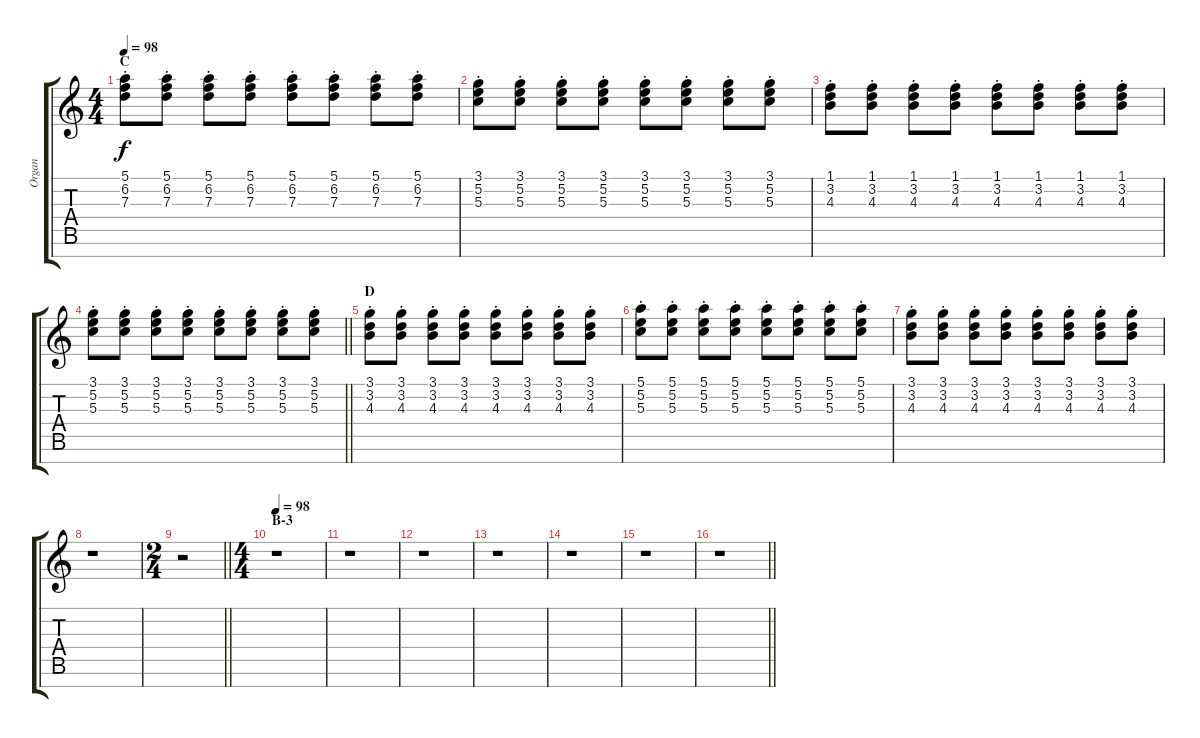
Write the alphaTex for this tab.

\track ("Organ" "Organ") {instrument percussiveorgan}
\staff {score tabs}
\tuning (E5 B4 G4 D4 A3 E3 B2) {hide}
\ts (4 4)
\section ("" "C")
\tempo 98
\clef g2
\ks c
(5.1{st} 6.2{st} 7.3{st}).8{dy f} (5.1{st} 6.2{st} 7.3{st}).8 (5.1{st} 6.2{st} 7.3{st}).8 (5.1{st} 6.2{st} 7.3{st}).8 (5.1{st} 6.2{st} 7.3{st}).8 (5.1{st} 6.2{st} 7.3{st}).8 (5.1{st} 6.2{st} 7.3{st}).8 (5.1{st} 6.2{st} 7.3{st}).8 |
(3.1{st} 5.2{st} 5.3{st}).8 (3.1{st} 5.2{st} 5.3{st}).8 (3.1{st} 5.2{st} 5.3{st}).8 (3.1{st} 5.2{st} 5.3{st}).8 (3.1{st} 5.2{st} 5.3{st}).8 (3.1{st} 5.2{st} 5.3{st}).8 (3.1{st} 5.2{st} 5.3{st}).8 (3.1{st} 5.2{st} 5.3{st}).8 |
(1.1{st} 3.2{st} 4.3{st}).8 (1.1{st} 3.2{st} 4.3{st}).8 (1.1{st} 3.2{st} 4.3{st}).8 (1.1{st} 3.2{st} 4.3{st}).8 (1.1{st} 3.2{st} 4.3{st}).8 (1.1{st} 3.2{st} 4.3{st}).8 (1.1{st} 3.2{st} 4.3{st}).8 (1.1{st} 3.2{st} 4.3{st}).8 |
\barLineRight lightlight
(3.1{st} 5.2{st} 5.3{st}).8 (3.1{st} 5.2{st} 5.3{st}).8 (3.1{st} 5.2{st} 5.3{st}).8 (3.1{st} 5.2{st} 5.3{st}).8 (3.1{st} 5.2{st} 5.3{st}).8 (3.1{st} 5.2{st} 5.3{st}).8 (3.1{st} 5.2{st} 5.3{st}).8 (3.1{st} 5.2{st} 5.3{st}).8 |
\section ("" "D")
(3.1{st} 3.2{st} 4.3{st}).8 (3.1{st} 3.2{st} 4.3{st}).8 (3.1{st} 3.2{st} 4.3{st}).8 (3.1{st} 3.2{st} 4.3{st}).8 (3.1{st} 3.2{st} 4.3{st}).8 (3.1{st} 3.2{st} 4.3{st}).8 (3.1{st} 3.2{st} 4.3{st}).8 (3.1{st} 3.2{st} 4.3{st}).8 |
(5.1{st} 5.2{st} 5.3{st}).8 (5.1{st} 5.2{st} 5.3{st}).8 (5.1{st} 5.2{st} 5.3{st}).8 (5.1{st} 5.2{st} 5.3{st}).8 (5.1{st} 5.2{st} 5.3{st}).8 (5.1{st} 5.2{st} 5.3{st}).8 (5.1{st} 5.2{st} 5.3{st}).8 (5.1{st} 5.2{st} 5.3{st}).8 |
(3.1{st} 3.2{st} 4.3{st}).8 (3.1{st} 3.2{st} 4.3{st}).8 (3.1{st} 3.2{st} 4.3{st}).8 (3.1{st} 3.2{st} 4.3{st}).8 (3.1{st} 3.2{st} 4.3{st}).8 (3.1{st} 3.2{st} 4.3{st}).8 (3.1{st} 3.2{st} 4.3{st}).8 (3.1{st} 3.2{st} 4.3{st}).8 |
r.1 |
\ts (2 4)
\barLineRight lightlight
r.2 |
\ts (4 4)
\section ("" "B-3")
\tempo 98
r.1 |
r.1 |
r.1 |
r.1 |
r.1 |
r.1 |
\barLineRight lightlight
r.1
